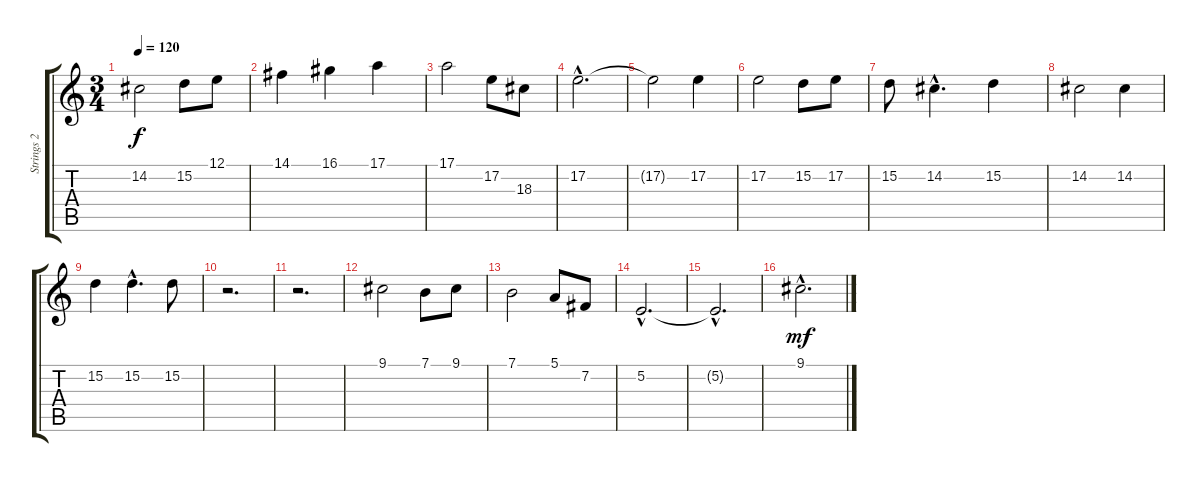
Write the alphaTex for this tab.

\track ("Strings 2" "Strings 2") {instrument stringensemble1}
\staff {score tabs}
\tuning (E4 B3 G3 D3 A2 E2) {hide}
\ts (3 4)
\tempo 120
\clef g2
\ks c
14.2.2{dy f} 15.2.8 12.1.8 |
14.1.4 16.1.4 17.1.4 |
17.1.2 17.2.8 18.3.8 |
17.2{hac}.2{d} |
17.2{t}.2 17.2.4 |
17.2.2 15.2.8 17.2.8 |
15.2.8 14.2{hac}.4{d} 15.2.4 |
14.2.2 14.2.4 |
15.2.4 15.2{hac}.4{d} 15.2.8 |
r.2{d} |
r.2{d} |
9.1.2 7.1.8 9.1.8 |
7.1.2 5.1.8 7.2.8 |
5.2{hac}.2{d} |
5.2{hac t}.2{d} |
9.1{hac}.2{d dy mf}
